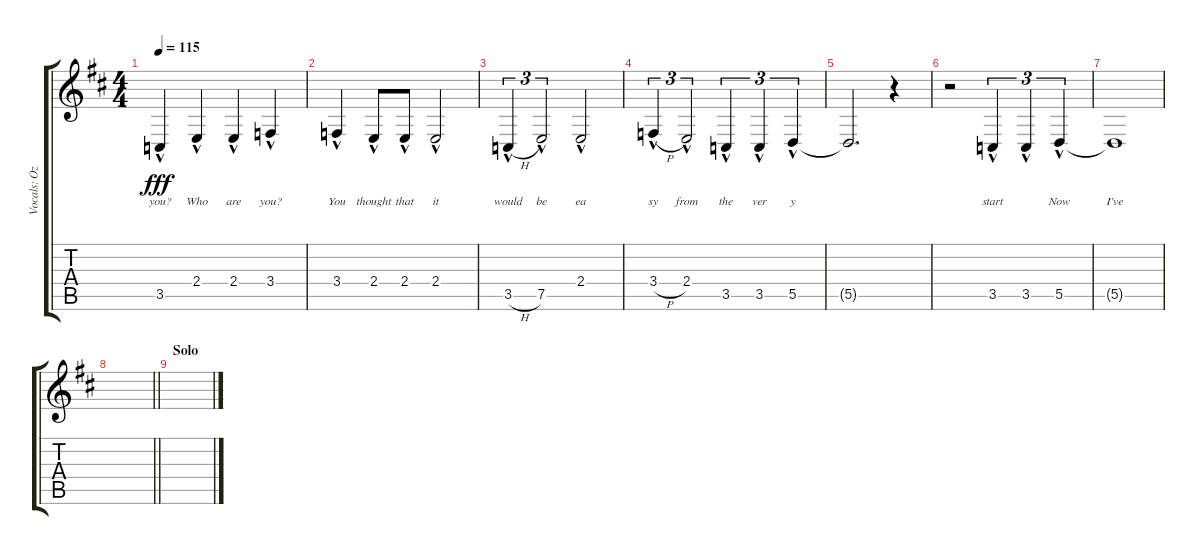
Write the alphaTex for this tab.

\track ("Vocals: Ozzy" "Vocals: Oz") {instrument lead2sawtooth}
\staff {score tabs}
\tuning (E4 B3 G3 D3 A2 E2) {hide}
\ts (4 4)
\tempo 115
\clef g2
\ks d
3.5{hac}.4{lyrics (0 "you?") lyrics (1 "") lyrics (2 "") lyrics (3 "") lyrics (4 "") dy fff} 2.4{hac}.4{lyrics (0 "Who") lyrics (1 "") lyrics (2 "") lyrics (3 "") lyrics (4 "")} 2.4{hac}.4{lyrics (0 "are") lyrics (1 "") lyrics (2 "") lyrics (3 "") lyrics (4 "")} 3.4{hac}.4{lyrics (0 "you?") lyrics (1 "") lyrics (2 "") lyrics (3 "") lyrics (4 "")} |
3.4{hac}.4{lyrics (0 "You") lyrics (1 "") lyrics (2 "") lyrics (3 "") lyrics (4 "")} 2.4{hac}.8{lyrics (0 "thought") lyrics (1 "") lyrics (2 "") lyrics (3 "") lyrics (4 "")} 2.4{hac}.8{lyrics (0 "that") lyrics (1 "") lyrics (2 "") lyrics (3 "") lyrics (4 "")} 2.4{hac}.2{lyrics (0 "it") lyrics (1 "") lyrics (2 "") lyrics (3 "") lyrics (4 "")} |
3.5{h hac}.4{tu (3 2) lyrics (0 "would") lyrics (1 "") lyrics (2 "") lyrics (3 "") lyrics (4 "")} 7.5{hac}.2{tu (3 2) lyrics (0 "be") lyrics (1 "") lyrics (2 "") lyrics (3 "") lyrics (4 "")} 2.4{hac}.2{lyrics (0 "ea") lyrics (1 "") lyrics (2 "") lyrics (3 "") lyrics (4 "")} |
3.4{h hac}.4{tu (3 2) lyrics (0 "sy") lyrics (1 "") lyrics (2 "") lyrics (3 "") lyrics (4 "")} 2.4{hac}.2{tu (3 2) lyrics (0 "from") lyrics (1 "") lyrics (2 "") lyrics (3 "") lyrics (4 "")} 3.5{hac}.4{tu (3 2) lyrics (0 "the") lyrics (1 "") lyrics (2 "") lyrics (3 "") lyrics (4 "")} 3.5{hac}.4{tu (3 2) lyrics (0 "ver") lyrics (1 "") lyrics (2 "") lyrics (3 "") lyrics (4 "")} 5.5{hac}.4{tu (3 2) lyrics (0 "y") lyrics (1 "") lyrics (2 "") lyrics (3 "") lyrics (4 "")} |
5.5{t}.2{d lyrics (0 "") lyrics (1 "") lyrics (2 "") lyrics (3 "") lyrics (4 "")} r.4 |
r.2 3.5{hac}.4{tu (3 2) lyrics (0 "start") lyrics (1 "") lyrics (2 "") lyrics (3 "") lyrics (4 "")} 3.5{hac}.4{tu (3 2) lyrics (0 "") lyrics (1 "") lyrics (2 "") lyrics (3 "") lyrics (4 "")} 5.5{hac}.4{tu (3 2) lyrics (0 "Now") lyrics (1 "") lyrics (2 "") lyrics (3 "") lyrics (4 "")} |
5.5{t}.1{lyrics (0 "I’ve") lyrics (1 "") lyrics (2 "") lyrics (3 "") lyrics (4 "")} |
\barLineRight lightlight
|
\section ("" "Solo")
